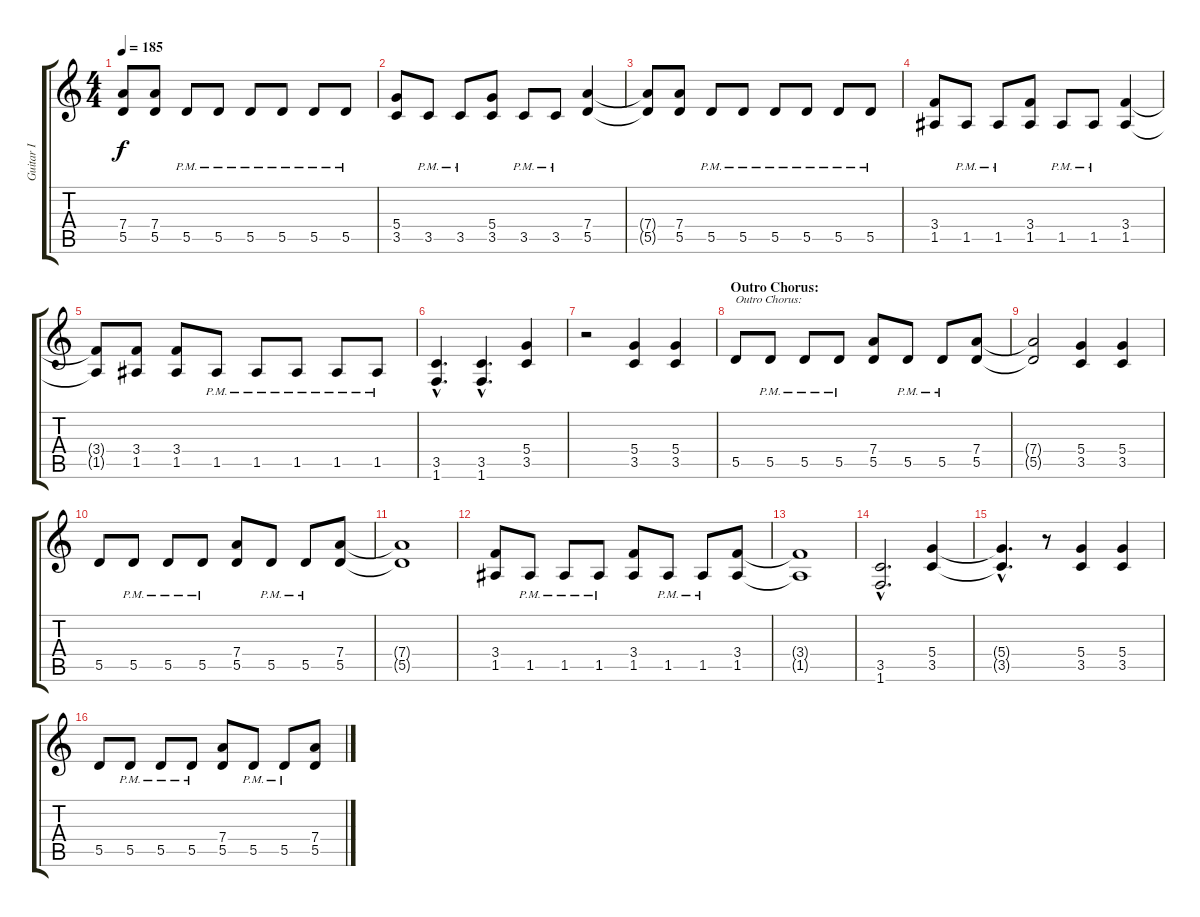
\track ("Guitar I" "Guitar I") {instrument distortionguitar}
\staff {score tabs}
\tuning (E4 B3 G3 D3 A2 E2) {hide}
\ts (4 4)
\tempo 185
\clef g2
\ks c
(7.4{t} 5.5{t}).8{dy f} (7.4 5.5).8 5.5{pm}.8 5.5{pm}.8 5.5{pm}.8 5.5{pm}.8 5.5{pm}.8 5.5{pm}.8 |
(5.4 3.5).8 3.5{pm}.8 3.5{pm}.8 (5.4 3.5).8 3.5{pm}.8 3.5{pm}.8 (7.4 5.5).4 |
(7.4{t} 5.5{t}).8 (7.4 5.5).8 5.5{pm}.8 5.5{pm}.8 5.5{pm}.8 5.5{pm}.8 5.5{pm}.8 5.5{pm}.8 |
(3.4 1.5).8 1.5{pm}.8 1.5{pm}.8 (3.4 1.5).8 1.5{pm}.8 1.5{pm}.8 (3.4 1.5).4 |
(3.4{t} 1.5{t}).8 (3.4 1.5).8 (3.4 1.5).8 1.5{pm}.8 1.5{pm}.8 1.5{pm}.8 1.5{pm}.8 1.5{pm}.8 |
(3.5{hac} 1.6{hac}).4{d} (3.5{hac} 1.6{hac}).4{d} (5.4 3.5).4 |
r.2 (5.4 3.5).4 (5.4 3.5).4 |
\section ("" "Outro Chorus:")
5.5.8{txt "Outro Chorus:"} 5.5{pm}.8 5.5{pm}.8 5.5{pm}.8 (7.4 5.5).8 5.5{pm}.8 5.5{pm}.8 (7.4 5.5).8 |
(7.4{t} 5.5{t}).2 (5.4 3.5).4 (5.4 3.5).4 |
5.5.8 5.5{pm}.8 5.5{pm}.8 5.5{pm}.8 (7.4 5.5).8 5.5{pm}.8 5.5{pm}.8 (7.4 5.5).8 |
(7.4{t} 5.5{t}).1 |
(3.4 1.5).8 1.5{pm}.8 1.5{pm}.8 1.5{pm}.8 (3.4 1.5).8 1.5{pm}.8 1.5{pm}.8 (3.4 1.5).8 |
(3.4{t} 1.5{t}).1 |
(3.5{hac} 1.6{hac}).2{d} (5.4 3.5).4 |
(5.4{hac t} 3.5{hac t}).4{d} r.8 (5.4 3.5).4 (5.4 3.5).4 |
5.5.8 5.5{pm}.8 5.5{pm}.8 5.5{pm}.8 (7.4 5.5).8 5.5{pm}.8 5.5{pm}.8 (7.4 5.5).8
